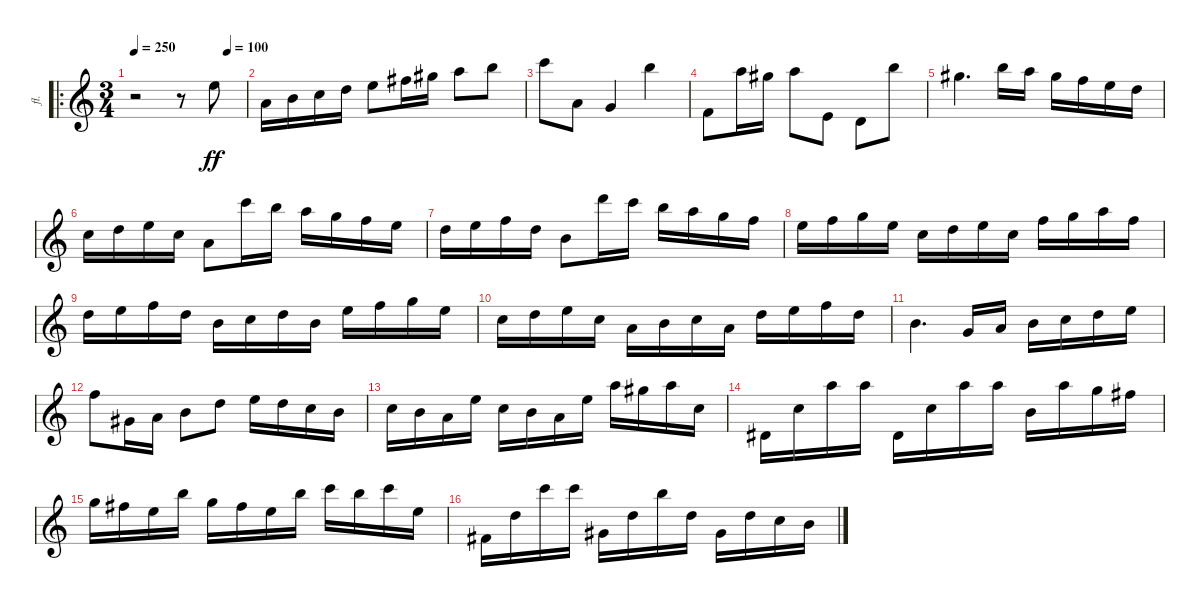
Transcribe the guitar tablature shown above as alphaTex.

\bracketExtendMode nobrackets
\track ("Solo Flute" "fl.") {instrument flute}
\staff {score}
\tuning (E4 B3 G3 D3 A2 E2)
\ro
\ts (3 4)
\tempo 250
\tempo (100 0.833333)
\clef g2
\ks aminor
r.2{dy ff instrument flute beam Down} r.8{beam Down} 12.1.8{beam Down} |
5.1.16{beam Down} 7.1.16{beam Down} 8.1.16{beam Down} 10.1.16{beam Down} 12.1.8{beam Down} 14.1{acc #}.16{beam Down} 16.1{acc #}.16{beam Down} 17.1.8{beam Down} 19.1.8{beam Down} |
20.1.8{beam Down} 5.1.8{beam Down} 3.1.4{beam Up} 19.1.4{beam Down} |
1.1.8{beam Down} 17.1.16{beam Down} 16.1{acc #}.16{beam Down} 17.1.8{beam Down} 0.1.8{beam Down} 3.2.8{beam Down} 19.1.8{beam Down} |
16.1{acc #}.4{d beam Down} 19.1.16{beam Down} 17.1.16{beam Down} 16.1{acc #}.16{beam Down} 13.1.16{beam Down} 12.1.16{beam Down} 10.1.16{beam Down} |
8.1.16{beam Down} 10.1.16{beam Down} 12.1.16{beam Down} 8.1.16{beam Down} 5.1.8{beam Down} 20.1.16{beam Down} 19.1.16{beam Down} 17.1.16{beam Down} 15.1.16{beam Down} 13.1.16{beam Down} 12.1.16{beam Down} |
10.1.16{beam Down} 12.1.16{beam Down} 13.1.16{beam Down} 10.1.16{beam Down} 7.1.8{beam Down} 22.1.16{beam Down} 20.1.16{beam Down} 19.1.16{beam Down} 17.1.16{beam Down} 15.1.16{beam Down} 13.1.16{beam Down} |
12.1.16{beam Down} 13.1.16{beam Down} 15.1.16{beam Down} 12.1.16{beam Down} 8.1.16{beam Down} 10.1.16{beam Down} 12.1.16{beam Down} 8.1.16{beam Down} 13.1.16{beam Down} 15.1.16{beam Down} 17.1.16{beam Down} 13.1.16{beam Down} |
10.1.16{beam Down} 12.1.16{beam Down} 13.1.16{beam Down} 10.1.16{beam Down} 7.1.16{beam Down} 8.1.16{beam Down} 10.1.16{beam Down} 7.1.16{beam Down} 12.1.16{beam Down} 13.1.16{beam Down} 15.1.16{beam Down} 12.1.16{beam Down} |
8.1.16{beam Down} 10.1.16{beam Down} 12.1.16{beam Down} 8.1.16{beam Down} 5.1.16{beam Down} 7.1.16{beam Down} 8.1.16{beam Down} 5.1.16{beam Down} 10.1.16{beam Down} 12.1.16{beam Down} 13.1.16{beam Down} 10.1.16{beam Down} |
7.1.4{d beam Down} 3.1.16{beam Up} 5.1.16{beam Up} 7.1.16{beam Down} 8.1.16{beam Down} 10.1.16{beam Down} 12.1.16{beam Down} |
13.1.8{beam Down} 4.1{acc #}.16{beam Down} 5.1.16{beam Down} 7.1.8{beam Down} 10.1.8{beam Down} 12.1.16{beam Down} 10.1.16{beam Down} 8.1.16{beam Down} 7.1.16{beam Down} |
8.1.16{beam Down} 7.1.16{beam Down} 5.1.16{beam Down} 12.1.16{beam Down} 8.1.16{beam Down} 7.1.16{beam Down} 5.1.16{beam Down} 12.1.16{beam Down} 17.1.16{beam Down} 16.1{acc #}.16{beam Down} 17.1.16{beam Down} 8.1.16{beam Down} |
4.2{acc #}.16{beam Down} 8.1.16{beam Down} 17.1.16{beam Down} 17.1.16{beam Down} 4.2{acc #}.16{beam Down} 8.1.16{beam Down} 17.1.16{beam Down} 17.1.16{beam Down} 7.1.16{beam Down} 17.1.16{beam Down} 15.1.16{beam Down} 14.1{acc #}.16{beam Down} |
15.1.16{beam Down} 14.1{acc #}.16{beam Down} 12.1.16{beam Down} 19.1.16{beam Down} 15.1.16{beam Down} 14.1{acc #}.16{beam Down} 12.1.16{beam Down} 19.1.16{beam Down} 20.1.16{beam Down} 19.1.16{beam Down} 20.1.16{beam Down} 12.1.16{beam Down} |
7.2{acc #}.16{beam Down} 10.1.16{beam Down} 20.1.16{beam Down} 20.1.16{beam Down} 9.2{acc #}.16{beam Down} 10.1.16{beam Down} 19.1.16{beam Down} 10.1.16{beam Down} 4.1{acc #}.16{beam Down} 10.1.16{beam Down} 8.1.16{beam Down} 7.1.16{beam Down}
